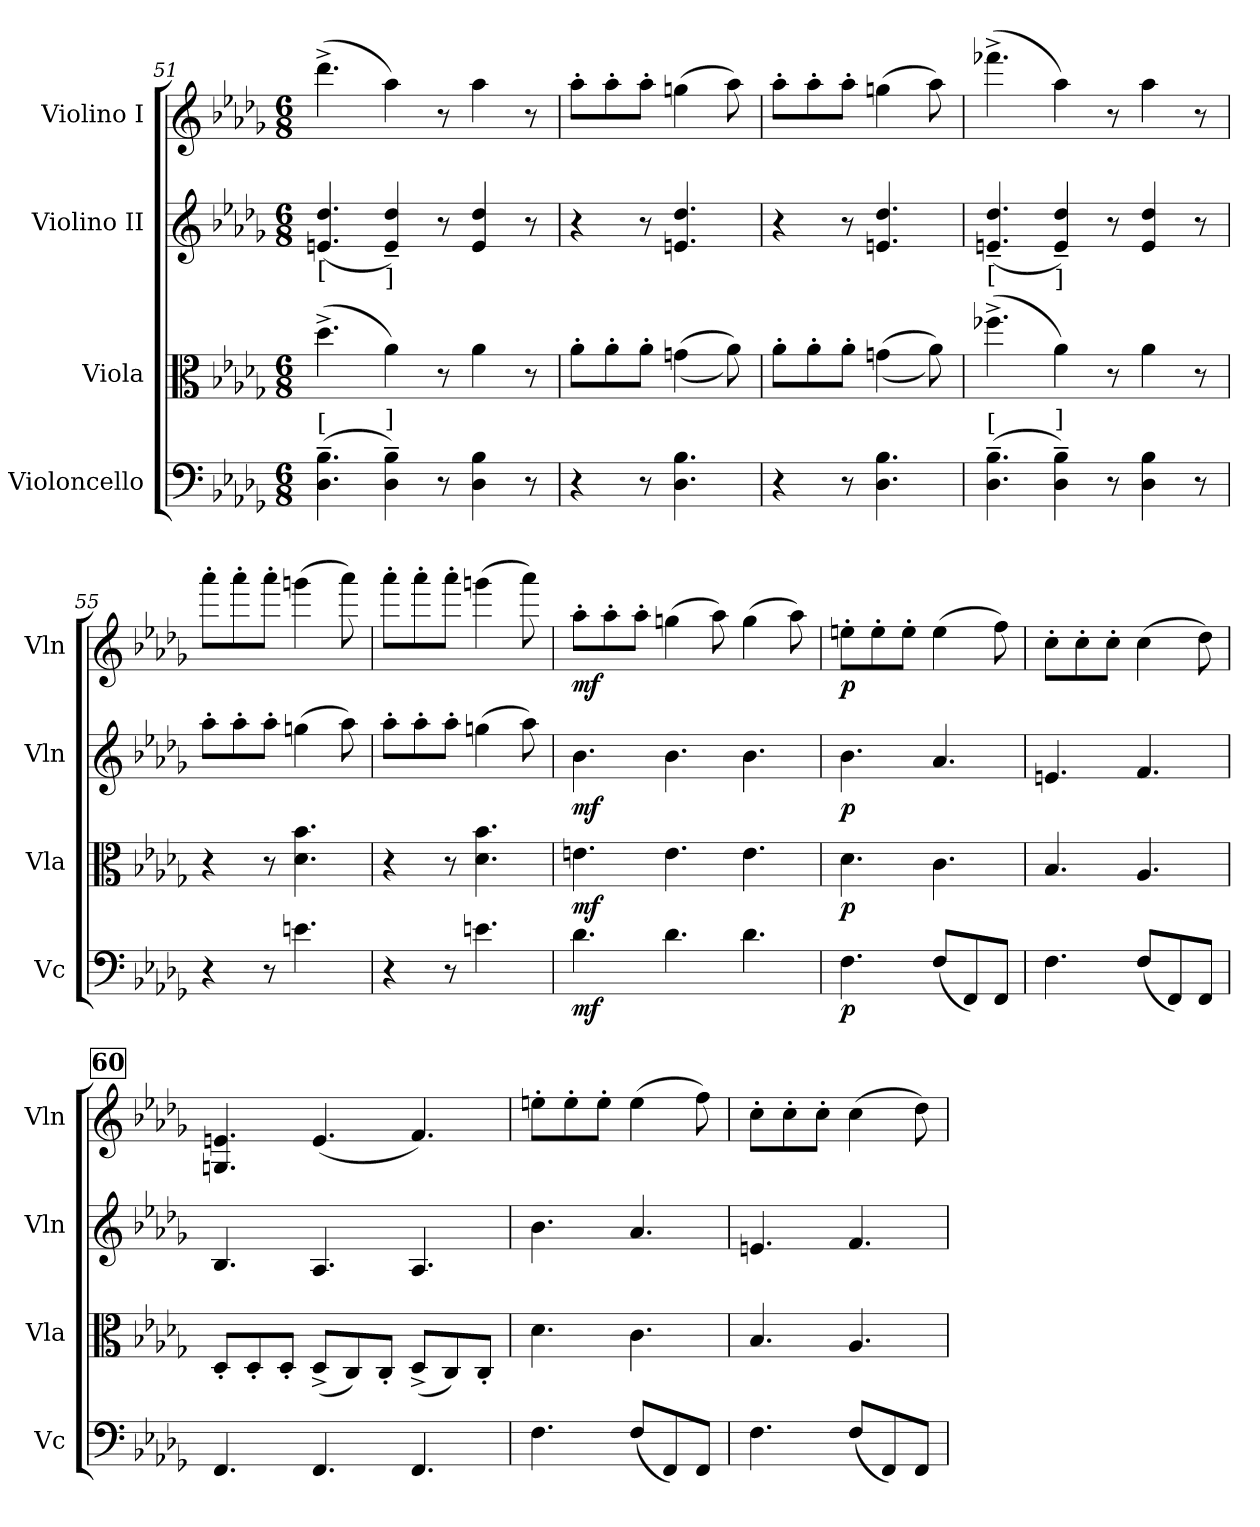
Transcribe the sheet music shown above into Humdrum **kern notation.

**kern	**dynam	**kern	**dynam	**kern	**dynam	**kern	**dynam
*part4	*part4	*part3	*part3	*part2	*part2	*part1	*part1
*staff4	*staff4	*staff3	*staff3	*staff2	*staff2	*staff1	*staff1
*I"Violoncello	*	*I"Viola	*	*I"Violino II	*	*I"Violino I	*
*I'Vc	*	*I'Vla	*	*I'Vln	*	*I'Vln	*
*clefF4	*	*clefC3	*	*clefG2	*	*clefG2	*
*k[b-e-a-d-g-]	*	*k[b-e-a-d-g-]	*	*k[b-e-a-d-g-]	*	*k[b-e-a-d-g-]	*
*M6/8	*	*M6/8	*	*M6/8	*	*M6/8	*
=51	=51	=51	=51	=51	=51	=51	=51
!	!	!	!	!LO:TX:b:t=[	!	!	!
!LO:TX:a:t=[	!	!	!	!	!	!	!
(>4.D-\~ 4.B-\~	.	(>4.dd-^\	.	(<4.en/ 4.dd-/	.	(>4.ddd-^\	.
!	!	!	!	!LO:TX:b:t=]	!	!	!
!LO:TX:a:t=]	!	!	!	!	!	!	!
4D-\~ 4B-\~)	.	4a-\)	.	4e/~ 4dd-/~)	.	4aa-\)	.
8r	.	8r	.	8r	.	8r	.
4D-\ 4B-\	.	4a-\	.	4e/ 4dd-/	.	4aa-\	.
8r	.	8r	.	8r	.	8r	.
=52	=52	=52	=52	=52	=52	=52	=52
4r	.	8a-'\L	.	4r	.	8aa-'\L	.
.	.	8a-'\	.	.	.	8aa-'\	.
8r	.	8a-'\J	.	8r	.	8aa-'\J	.
4.D-\ 4.B-\	.	(>(>4gn\	.	4.en/ 4.dd-/	.	(>4ggn\	.
.	.	8a-\))	.	.	.	8aa-\)	.
!!LO:PB:g=z
=53	=53	=53	=53	=53	=53	=53	=53
4r	.	8a-'\L	.	4r	.	8aa-'\L	.
.	.	8a-'\	.	.	.	8aa-'\	.
8r	.	8a-'\J	.	8r	.	8aa-'\J	.
4.D-\ 4.B-\	.	(>(>4gn\	.	4.en/ 4.dd-/	.	(>4ggn\	.
.	.	8a-\))	.	.	.	8aa-\)	.
=54	=54	=54	=54	=54	=54	=54	=54
!	!	!	!	!LO:TX:b:t=[	!	!	!
!LO:TX:a:t=[	!	!	!	!	!	!	!
(>4.D-\~ 4.B-\~	.	(>4.ff-X^\	.	(<4.en/~ 4.dd-/~	.	(>4.fff-X^\	.
!	!	!	!	!LO:TX:b:t=]	!	!	!
!LO:TX:a:t=]	!	!	!	!	!	!	!
4D-\~ 4B-\~)	.	4a-\)	.	4e/~ 4dd-/~)	.	4aa-\)	.
8r	.	8r	.	8r	.	8r	.
4D-\ 4B-\	.	4a-\	.	4e/ 4dd-/	.	4aa-\	.
8r	.	8r	.	8r	.	8r	.
=55	=55	=55	=55	=55	=55	=55	=55
4r	.	4r	.	8aa-'\L	.	8aaa-'\L	.
.	.	.	.	8aa-'\	.	8aaa-'\	.
8r	.	8r	.	8aa-'\J	.	8aaa-'\J	.
4.en\	.	4.d-\ 4.b-\	.	(>4ggn\	.	(>4gggn\	.
.	.	.	.	8aa-\)	.	8aaa-\)	.
=56	=56	=56	=56	=56	=56	=56	=56
4r	.	4r	.	8aa-'\L	.	8aaa-'\L	.
.	.	.	.	8aa-'\	.	8aaa-'\	.
8r	.	8r	.	8aa-'\J	.	8aaa-'\J	.
4.en\	.	4.d-\ 4.b-\	.	(>4ggn\	.	(>4gggn\	.
.	.	.	.	8aa-\)	.	8aaa-\)	.
=57	=57	=57	=57	=57	=57	=57	=57
!	!LO:DY:b	!	!LO:DY:b	!	!LO:DY:b	!	!LO:DY:b
4.d-\	mf	4.en\	mf	4.b-\	mf	8aa-'\L	mf
.	.	.	.	.	.	8aa-'\	.
.	.	.	.	.	.	8aa-'\J	.
4.d-\	.	4.e\	.	4.b-\	.	(>4ggn\	.
.	.	.	.	.	.	8aa-\)	.
4.d-\	.	4.e\	.	4.b-\	.	(>4gg\	.
.	.	.	.	.	.	8aa-\)	.
=58	=58	=58	=58	=58	=58	=58	=58
!	!LO:DY:b	!	!LO:DY:b	!	!LO:DY:b	!	!LO:DY:b
4.F\	p	4.d-\	p	4.b-\	p	8een'\L	p
.	.	.	.	.	.	8ee'\	.
.	.	.	.	.	.	8ee'\J	.
(<8F/L	.	4.c\	.	4.a-/	.	(>4ee\	.
8FF/)	.	.	.	.	.	.	.
8FF/J	.	.	.	.	.	8ff\)	.
=59	=59	=59	=59	=59	=59	=59	=59
4.F\	.	4.B-/	.	4.en/	.	8cc'\L	.
.	.	.	.	.	.	8cc'\	.
.	.	.	.	.	.	8cc'\J	.
(<8F/L	.	4.A-/	.	4.f/	.	(>4cc\	.
8FF/)	.	.	.	.	.	.	.
8FF/J	.	.	.	.	.	8dd-\)	.
!!LO:REH:place=s1:a:B:fs=14:t=60
=60	=60	=60	=60	=60	=60	=60	=60
4.FF/	.	8D-'/L	.	4.B-/	.	4.Gn/ 4.en/	.
.	.	8D-'/	.	.	.	.	.
.	.	8D-'/J	.	.	.	.	.
4.FF/	.	(<8D-^/L	.	4.A-/	.	(<4.e/	.
.	.	8C/)	.	.	.	.	.
.	.	8C'/J	.	.	.	.	.
4.FF/	.	(<8D-^/L	.	4.A-/	.	4.f/)	.
.	.	8C/)	.	.	.	.	.
.	.	8C'/J	.	.	.	.	.
!!LO:LB:g=z
=61	=61	=61	=61	=61	=61	=61	=61
4.F\	.	4.d-\	.	4.b-\	.	8een'\L	.
.	.	.	.	.	.	8ee'\	.
.	.	.	.	.	.	8ee'\J	.
(<8F/L	.	4.c\	.	4.a-/	.	(>4ee\	.
8FF/)	.	.	.	.	.	.	.
8FF/J	.	.	.	.	.	8ff\)	.
=62	=62	=62	=62	=62	=62	=62	=62
4.F\	.	4.B-/	.	4.en/	.	8cc'\L	.
.	.	.	.	.	.	8cc'\	.
.	.	.	.	.	.	8cc'\J	.
(<8F/L	.	4.A-/	.	4.f/	.	(>4cc\	.
8FF/)	.	.	.	.	.	.	.
8FF/J	.	.	.	.	.	8dd-\)	.
=	=	=	=	=	=	=	=
*-	*-	*-	*-	*-	*-	*-	*-
